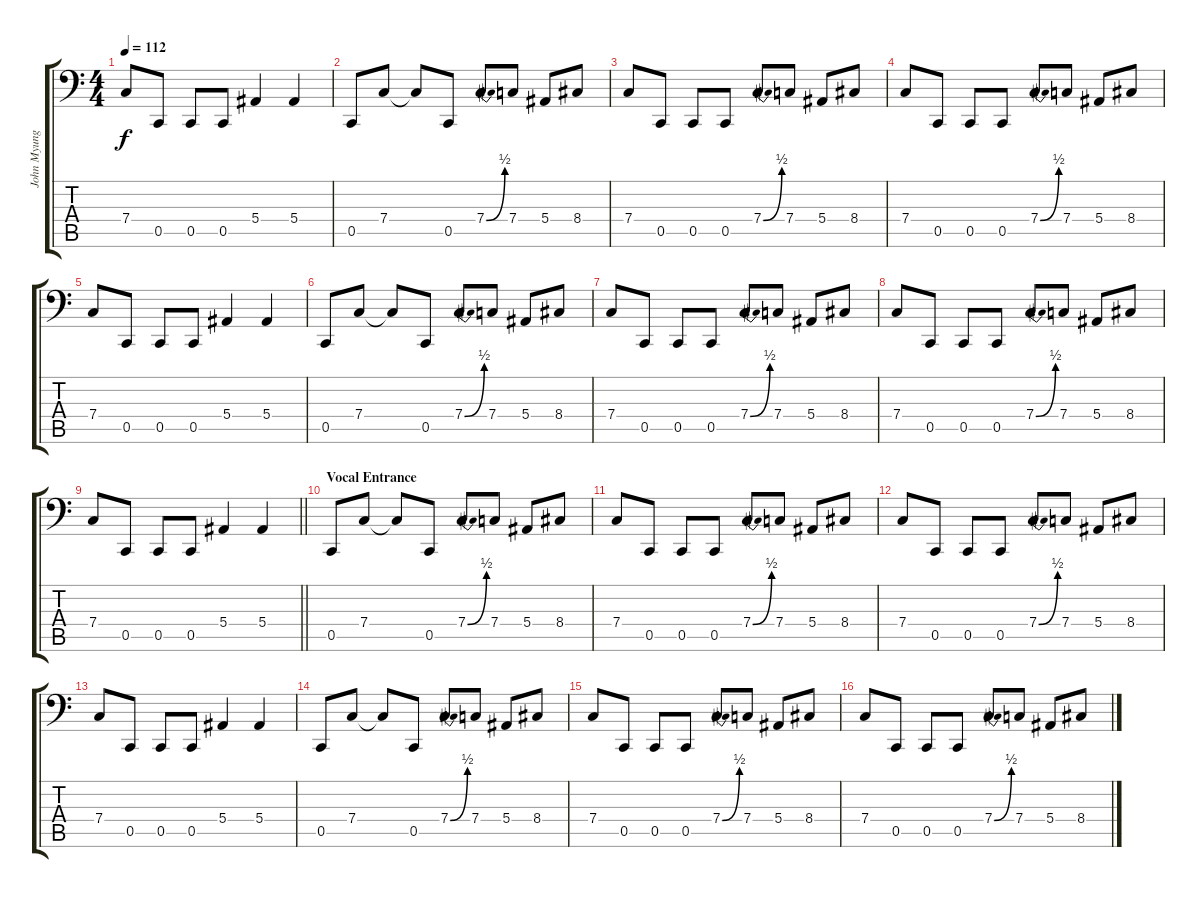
\track ("John Myung" "John Myung") {instrument electricbassfinger}
\staff {score tabs}
\tuning (Ab2 Eb2 Bb1 F1 C1 B0) {hide}
\ts (4 4)
\tempo 112
\clef f4
\ks c
7.4.8{dy f} 0.5.8 0.5.8 0.5.8 5.4.4 5.4.4 |
0.5.8 7.4.8 7.4{t}.8 0.5.8 7.4{be (bend 0 0 60 2)}.8 7.4.8 5.4.8 8.4.8 |
7.4.8 0.5.8 0.5.8 0.5.8 7.4{be (bend 0 0 60 2)}.8 7.4.8 5.4.8 8.4.8 |
7.4.8 0.5.8 0.5.8 0.5.8 7.4{be (bend 0 0 60 2)}.8 7.4.8 5.4.8 8.4.8 |
7.4.8 0.5.8 0.5.8 0.5.8 5.4.4 5.4.4 |
0.5.8 7.4.8 7.4{t}.8 0.5.8 7.4{be (bend 0 0 60 2)}.8 7.4.8 5.4.8 8.4.8 |
7.4.8 0.5.8 0.5.8 0.5.8 7.4{be (bend 0 0 60 2)}.8 7.4.8 5.4.8 8.4.8 |
7.4.8 0.5.8 0.5.8 0.5.8 7.4{be (bend 0 0 60 2)}.8 7.4.8 5.4.8 8.4.8 |
\barLineRight lightlight
7.4.8 0.5.8 0.5.8 0.5.8 5.4.4 5.4.4 |
\section ("" "Vocal Entrance")
0.5.8 7.4.8 7.4{t}.8 0.5.8 7.4{be (bend 0 0 60 2)}.8 7.4.8 5.4.8 8.4.8 |
7.4.8 0.5.8 0.5.8 0.5.8 7.4{be (bend 0 0 60 2)}.8 7.4.8 5.4.8 8.4.8 |
7.4.8 0.5.8 0.5.8 0.5.8 7.4{be (bend 0 0 60 2)}.8 7.4.8 5.4.8 8.4.8 |
7.4.8 0.5.8 0.5.8 0.5.8 5.4.4 5.4.4 |
0.5.8 7.4.8 7.4{t}.8 0.5.8 7.4{be (bend 0 0 60 2)}.8 7.4.8 5.4.8 8.4.8 |
7.4.8 0.5.8 0.5.8 0.5.8 7.4{be (bend 0 0 60 2)}.8 7.4.8 5.4.8 8.4.8 |
7.4.8 0.5.8 0.5.8 0.5.8 7.4{be (bend 0 0 60 2)}.8 7.4.8 5.4.8 8.4.8
